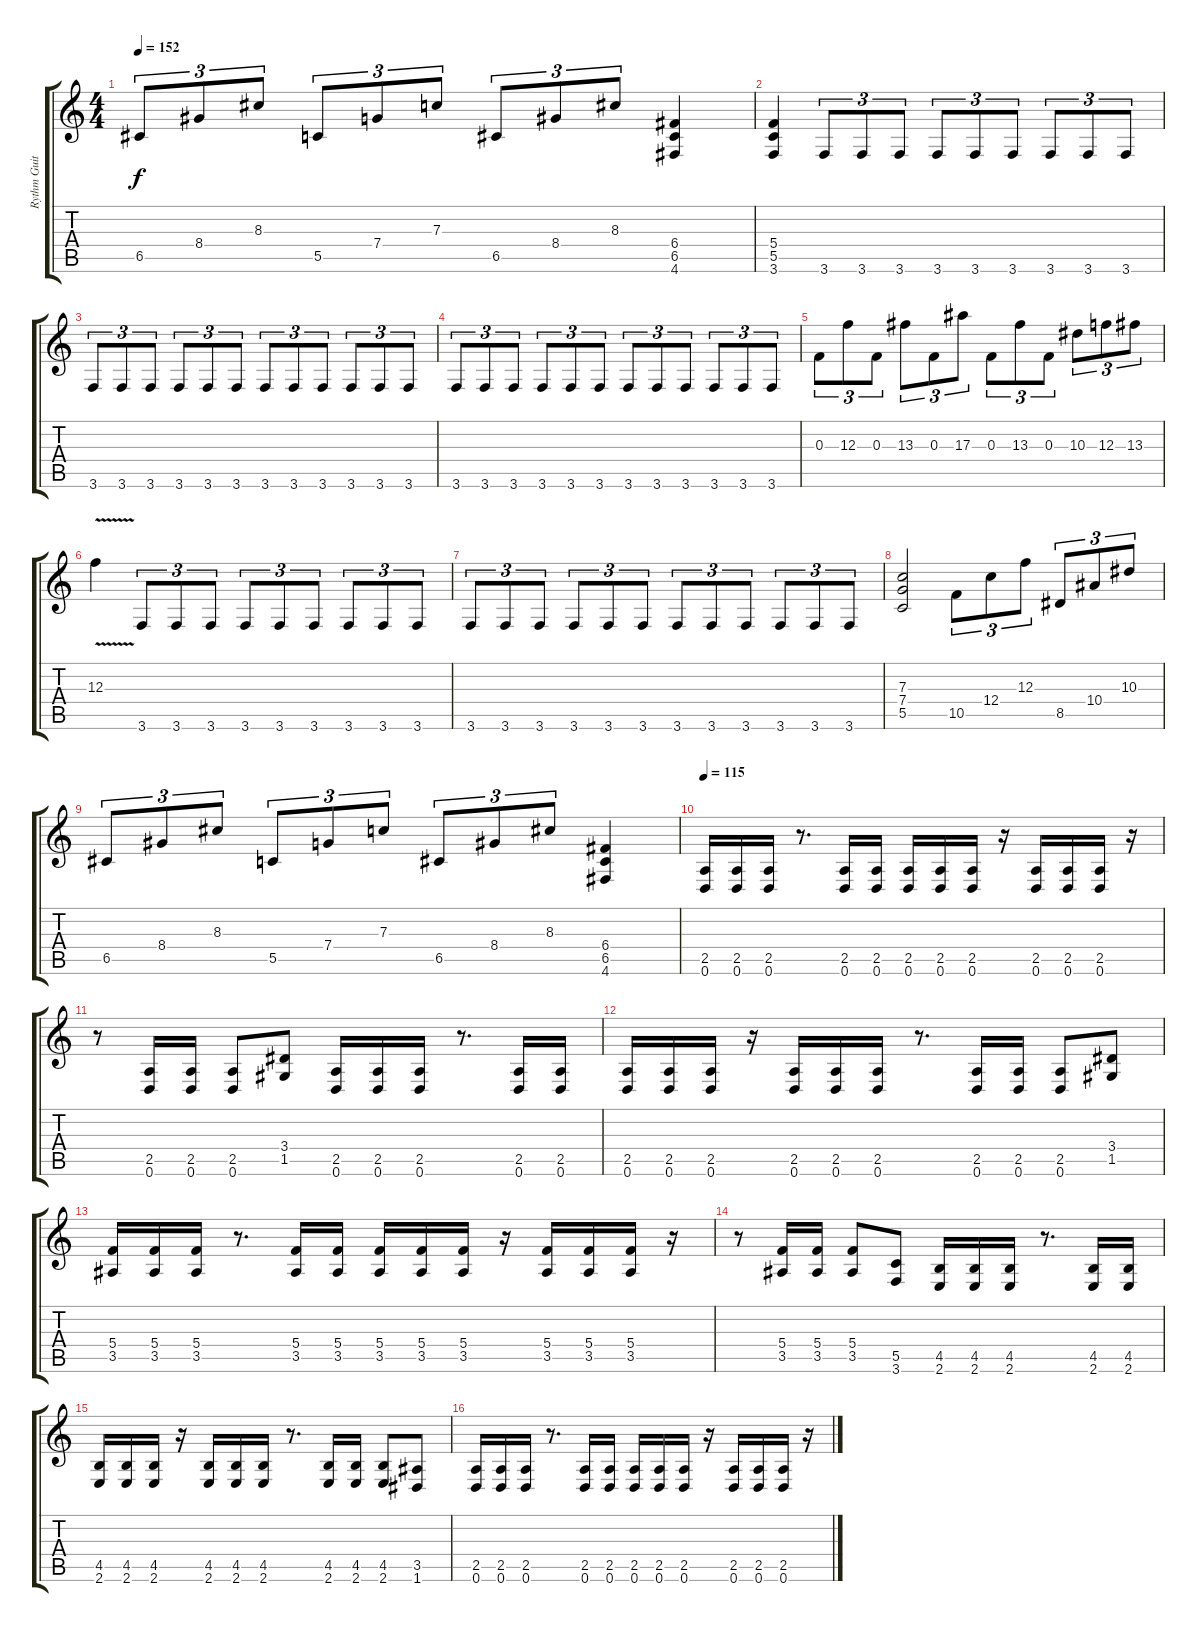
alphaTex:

\track ("Rythm Guitar" "Rythm Guit") {instrument distortionguitar}
\staff {score tabs}
\tuning (D4 A3 F3 C3 G2 D2) {hide}
\ts (4 4)
\tempo 152
\clef g2
\ks c
6.5.8{tu (3 2) dy f} 8.4.8{tu (3 2)} 8.3.8{tu (3 2)} 5.5.8{tu (3 2)} 7.4.8{tu (3 2)} 7.3.8{tu (3 2)} 6.5.8{tu (3 2)} 8.4.8{tu (3 2)} 8.3.8{tu (3 2)} (6.4 6.5 4.6).4 |
(5.4 5.5 3.6).4 3.6.8{tu (3 2)} 3.6.8{tu (3 2)} 3.6.8{tu (3 2)} 3.6.8{tu (3 2)} 3.6.8{tu (3 2)} 3.6.8{tu (3 2)} 3.6.8{tu (3 2)} 3.6.8{tu (3 2)} 3.6.8{tu (3 2)} |
3.6.8{tu (3 2)} 3.6.8{tu (3 2)} 3.6.8{tu (3 2)} 3.6.8{tu (3 2)} 3.6.8{tu (3 2)} 3.6.8{tu (3 2)} 3.6.8{tu (3 2)} 3.6.8{tu (3 2)} 3.6.8{tu (3 2)} 3.6.8{tu (3 2)} 3.6.8{tu (3 2)} 3.6.8{tu (3 2)} |
3.6.8{tu (3 2)} 3.6.8{tu (3 2)} 3.6.8{tu (3 2)} 3.6.8{tu (3 2)} 3.6.8{tu (3 2)} 3.6.8{tu (3 2)} 3.6.8{tu (3 2)} 3.6.8{tu (3 2)} 3.6.8{tu (3 2)} 3.6.8{tu (3 2)} 3.6.8{tu (3 2)} 3.6.8{tu (3 2)} |
0.3.8{tu (3 2)} 12.3.8{tu (3 2)} 0.3.8{tu (3 2)} 13.3.8{tu (3 2)} 0.3.8{tu (3 2)} 17.3.8{tu (3 2)} 0.3.8{tu (3 2)} 13.3.8{tu (3 2)} 0.3.8{tu (3 2)} 10.3.8{tu (3 2)} 12.3.8{tu (3 2)} 13.3.8{tu (3 2)} |
12.3{v}.4 3.6.8{tu (3 2)} 3.6.8{tu (3 2)} 3.6.8{tu (3 2)} 3.6.8{tu (3 2)} 3.6.8{tu (3 2)} 3.6.8{tu (3 2)} 3.6.8{tu (3 2)} 3.6.8{tu (3 2)} 3.6.8{tu (3 2)} |
3.6.8{tu (3 2)} 3.6.8{tu (3 2)} 3.6.8{tu (3 2)} 3.6.8{tu (3 2)} 3.6.8{tu (3 2)} 3.6.8{tu (3 2)} 3.6.8{tu (3 2)} 3.6.8{tu (3 2)} 3.6.8{tu (3 2)} 3.6.8{tu (3 2)} 3.6.8{tu (3 2)} 3.6.8{tu (3 2)} |
(7.3 7.4 5.5).2 10.5.8{tu (3 2)} 12.4.8{tu (3 2)} 12.3.8{tu (3 2)} 8.5.8{tu (3 2)} 10.4.8{tu (3 2)} 10.3.8{tu (3 2)} |
6.5.8{tu (3 2)} 8.4.8{tu (3 2)} 8.3.8{tu (3 2)} 5.5.8{tu (3 2)} 7.4.8{tu (3 2)} 7.3.8{tu (3 2)} 6.5.8{tu (3 2)} 8.4.8{tu (3 2)} 8.3.8{tu (3 2)} (6.4 6.5 4.6).4 |
\tempo 115
(2.5 0.6).16 (2.5 0.6).16 (2.5 0.6).16 r.8{d} (2.5 0.6).16 (2.5 0.6).16 (2.5 0.6).16 (2.5 0.6).16 (2.5 0.6).16 r.16 (2.5 0.6).16 (2.5 0.6).16 (2.5 0.6).16 r.16 |
r.8 (2.5 0.6).16 (2.5 0.6).16 (2.5 0.6).8 (3.4 1.5).8 (2.5 0.6).16 (2.5 0.6).16 (2.5 0.6).16 r.8{d} (2.5 0.6).16 (2.5 0.6).16 |
(2.5 0.6).16 (2.5 0.6).16 (2.5 0.6).16 r.16 (2.5 0.6).16 (2.5 0.6).16 (2.5 0.6).16 r.8{d} (2.5 0.6).16 (2.5 0.6).16 (2.5 0.6).8 (3.4 1.5).8 |
(5.4 3.5).16 (5.4 3.5).16 (5.4 3.5).16 r.8{d} (5.4 3.5).16 (5.4 3.5).16 (5.4 3.5).16 (5.4 3.5).16 (5.4 3.5).16 r.16 (5.4 3.5).16 (5.4 3.5).16 (5.4 3.5).16 r.16 |
r.8 (5.4 3.5).16 (5.4 3.5).16 (5.4 3.5).8 (5.5 3.6).8 (4.5 2.6).16 (4.5 2.6).16 (4.5 2.6).16 r.8{d} (4.5 2.6).16 (4.5 2.6).16 |
(4.5 2.6).16 (4.5 2.6).16 (4.5 2.6).16 r.16 (4.5 2.6).16 (4.5 2.6).16 (4.5 2.6).16 r.8{d} (4.5 2.6).16 (4.5 2.6).16 (4.5 2.6).8 (3.5 1.6).8 |
(2.5 0.6).16 (2.5 0.6).16 (2.5 0.6).16 r.8{d} (2.5 0.6).16 (2.5 0.6).16 (2.5 0.6).16 (2.5 0.6).16 (2.5 0.6).16 r.16 (2.5 0.6).16 (2.5 0.6).16 (2.5 0.6).16 r.16
